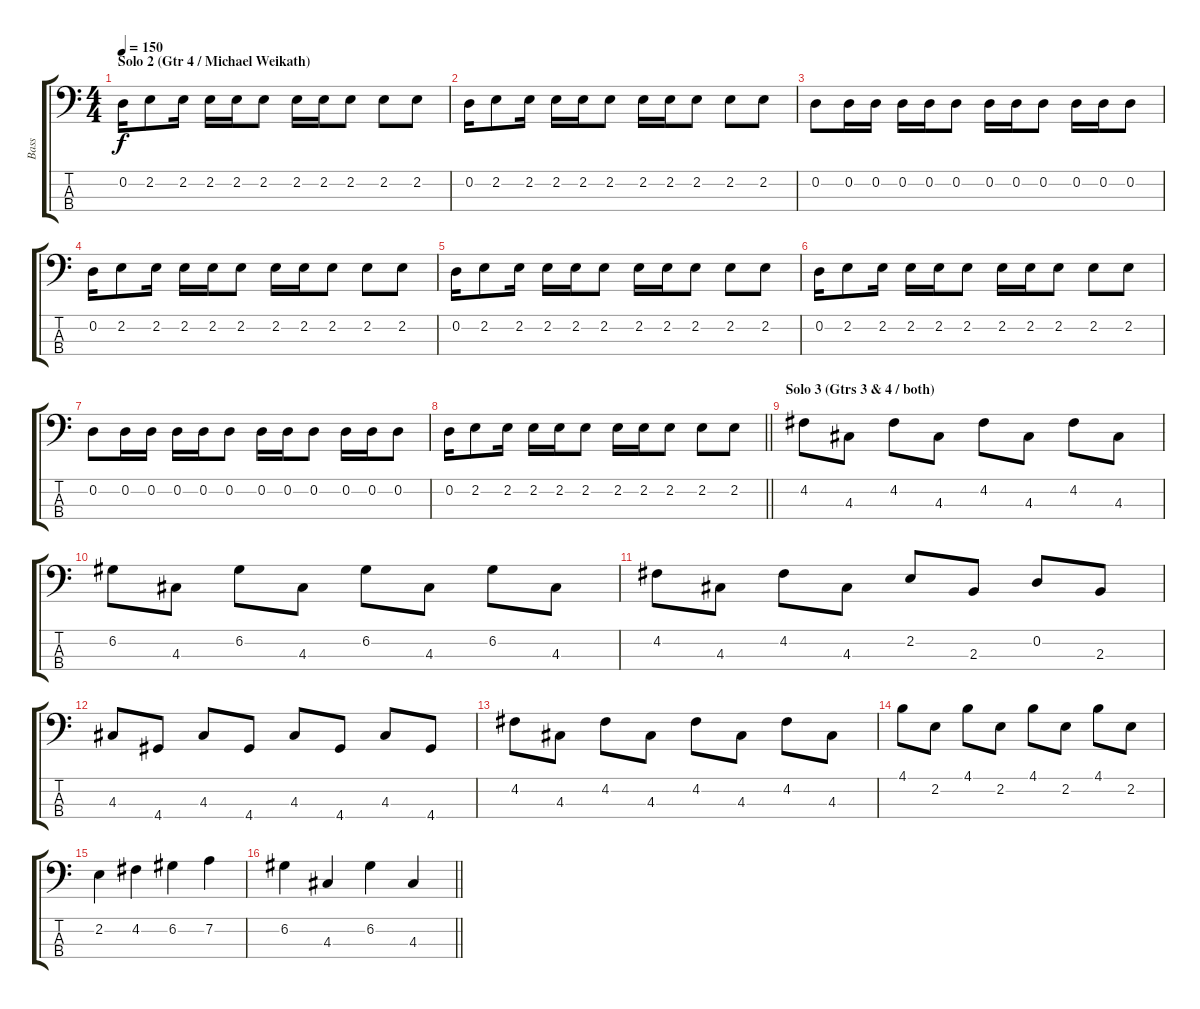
\track ("Bass" "Bass") {instrument electricbassfinger}
\staff {score tabs}
\tuning (G2 D2 A1 E1) {hide}
\ts (4 4)
\section ("" "Solo 2 (Gtr 4 / Michael Weikath)")
\tempo 150
\clef f4
\ks c
0.2.16{dy f} 2.2.8 2.2.16 2.2.16 2.2.16 2.2.8 2.2.16 2.2.16 2.2.8 2.2.8 2.2.8 |
0.2.16 2.2.8 2.2.16 2.2.16 2.2.16 2.2.8 2.2.16 2.2.16 2.2.8 2.2.8 2.2.8 |
0.2.8 0.2.16 0.2.16 0.2.16 0.2.16 0.2.8 0.2.16 0.2.16 0.2.8 0.2.16 0.2.16 0.2.8 |
0.2.16 2.2.8 2.2.16 2.2.16 2.2.16 2.2.8 2.2.16 2.2.16 2.2.8 2.2.8 2.2.8 |
0.2.16 2.2.8 2.2.16 2.2.16 2.2.16 2.2.8 2.2.16 2.2.16 2.2.8 2.2.8 2.2.8 |
0.2.16 2.2.8 2.2.16 2.2.16 2.2.16 2.2.8 2.2.16 2.2.16 2.2.8 2.2.8 2.2.8 |
0.2.8 0.2.16 0.2.16 0.2.16 0.2.16 0.2.8 0.2.16 0.2.16 0.2.8 0.2.16 0.2.16 0.2.8 |
\barLineRight lightlight
0.2.16 2.2.8 2.2.16 2.2.16 2.2.16 2.2.8 2.2.16 2.2.16 2.2.8 2.2.8 2.2.8 |
\section ("" "Solo 3 (Gtrs 3 & 4 / both)")
4.2.8 4.3.8 4.2.8 4.3.8 4.2.8 4.3.8 4.2.8 4.3.8 |
6.2.8 4.3.8 6.2.8 4.3.8 6.2.8 4.3.8 6.2.8 4.3.8 |
4.2.8 4.3.8 4.2.8 4.3.8 2.2.8 2.3.8 0.2.8 2.3.8 |
4.3.8 4.4.8 4.3.8 4.4.8 4.3.8 4.4.8 4.3.8 4.4.8 |
4.2.8 4.3.8 4.2.8 4.3.8 4.2.8 4.3.8 4.2.8 4.3.8 |
4.1.8 2.2.8 4.1.8 2.2.8 4.1.8 2.2.8 4.1.8 2.2.8 |
2.2.4 4.2.4 6.2.4 7.2.4 |
\barLineRight lightlight
6.2.4 4.3.4 6.2.4 4.3.4
